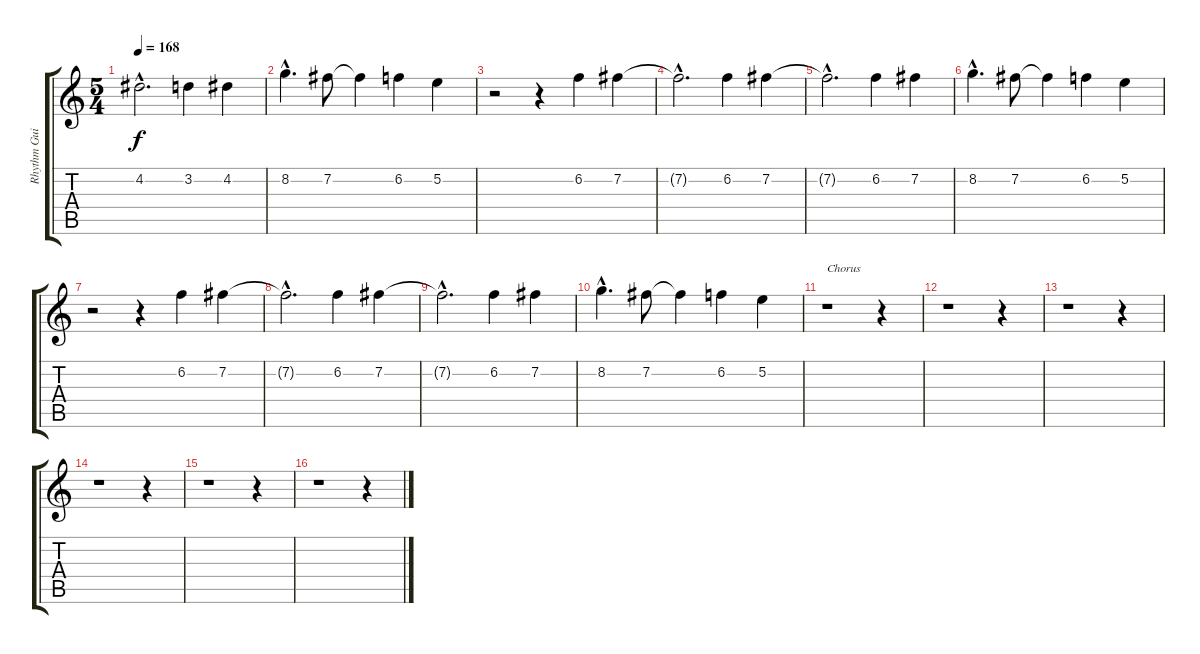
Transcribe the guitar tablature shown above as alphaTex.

\track ("Rhythm Guitar for Chorus" "Rhythm Gui") {instrument distortionguitar}
\staff {score tabs}
\tuning (E4 B3 G3 D3 A2 E2) {hide}
\ts (5 4)
\tempo 168
\clef g2
\ks c
4.2{hac t}.2{d dy f} 3.2.4 4.2.4 |
8.2{hac}.4{d} 7.2.8 7.2{t}.4 6.2.4 5.2.4 |
r.2 r.4 6.2.4 7.2.4 |
7.2{hac t}.2{d} 6.2.4 7.2.4 |
7.2{hac t}.2{d} 6.2.4 7.2.4 |
8.2{hac}.4{d} 7.2.8 7.2{t}.4 6.2.4 5.2.4 |
r.2 r.4 6.2.4 7.2.4 |
7.2{hac t}.2{d} 6.2.4 7.2.4 |
7.2{hac t}.2{d} 6.2.4 7.2.4 |
8.2{hac}.4{d} 7.2.8 7.2{t}.4 6.2.4 5.2.4 |
r.1{txt "Chorus"} r.4 |
r.1 r.4 |
r.1 r.4 |
r.1 r.4 |
r.1 r.4 |
r.1 r.4
